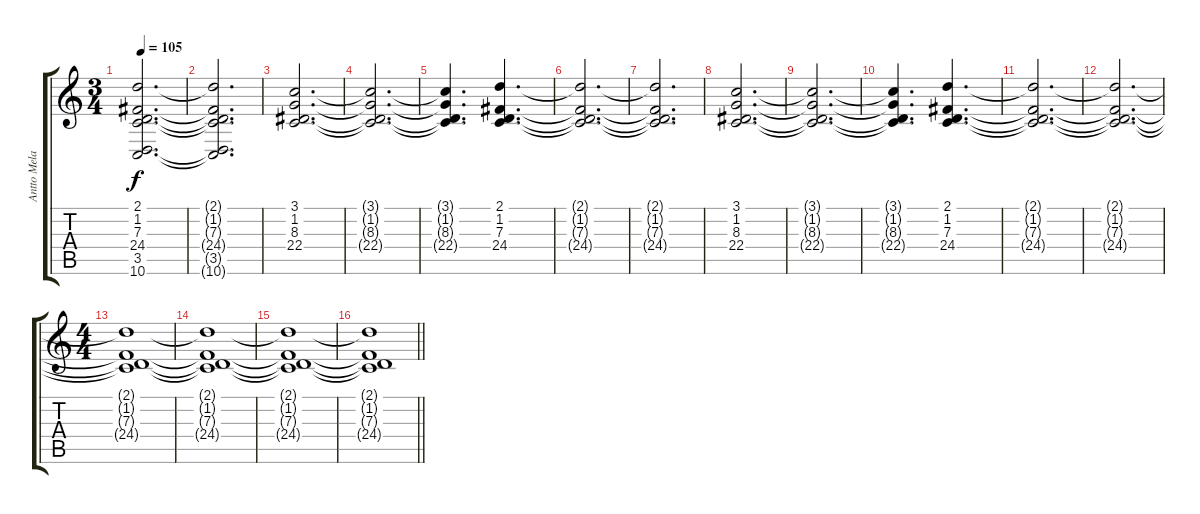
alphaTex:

\track ("Antto Melasniemi (Keyboard)" "Antto Mela") {instrument choiraahs}
\staff {score tabs}
\tuning (E4 B3 G3 D3 A2 E2) {hide}
\ts (3 4)
\tempo 105
\clef g2
\ks c
(2.1{t} 1.2{t} 7.3{t} 24.4{t} 3.5{t} 10.6{t}).2{d dy f} |
(2.1{t} 1.2{t} 7.3{t} 24.4{t} 3.5{t} 10.6{t}).2{d} |
(3.1 1.2 8.3 22.4).2{d} |
(3.1{t} 1.2{t} 8.3{t} 22.4{t}).2{d} |
(3.1{t} 1.2{t} 8.3{t} 22.4{t}).4{d} (2.1 1.2 7.3 24.4).4{d} |
(2.1{t} 1.2{t} 7.3{t} 24.4{t}).2{d} |
(2.1{t} 1.2{t} 7.3{t} 24.4{t}).2{d} |
(3.1 1.2 8.3 22.4).2{d} |
(3.1{t} 1.2{t} 8.3{t} 22.4{t}).2{d} |
(3.1{t} 1.2{t} 8.3{t} 22.4{t}).4{d} (2.1 1.2 7.3 24.4).4{d} |
(2.1{t} 1.2{t} 7.3{t} 24.4{t}).2{d} |
(2.1{t} 1.2{t} 7.3{t} 24.4{t}).2{d} |
\ts (4 4)
(2.1{t} 1.2{t} 7.3{t} 24.4{t}).1 |
(2.1{t} 1.2{t} 7.3{t} 24.4{t}).1 |
(2.1{t} 1.2{t} 7.3{t} 24.4{t}).1 |
\barLineRight lightlight
(2.1{t} 1.2{t} 7.3{t} 24.4{t}).1
